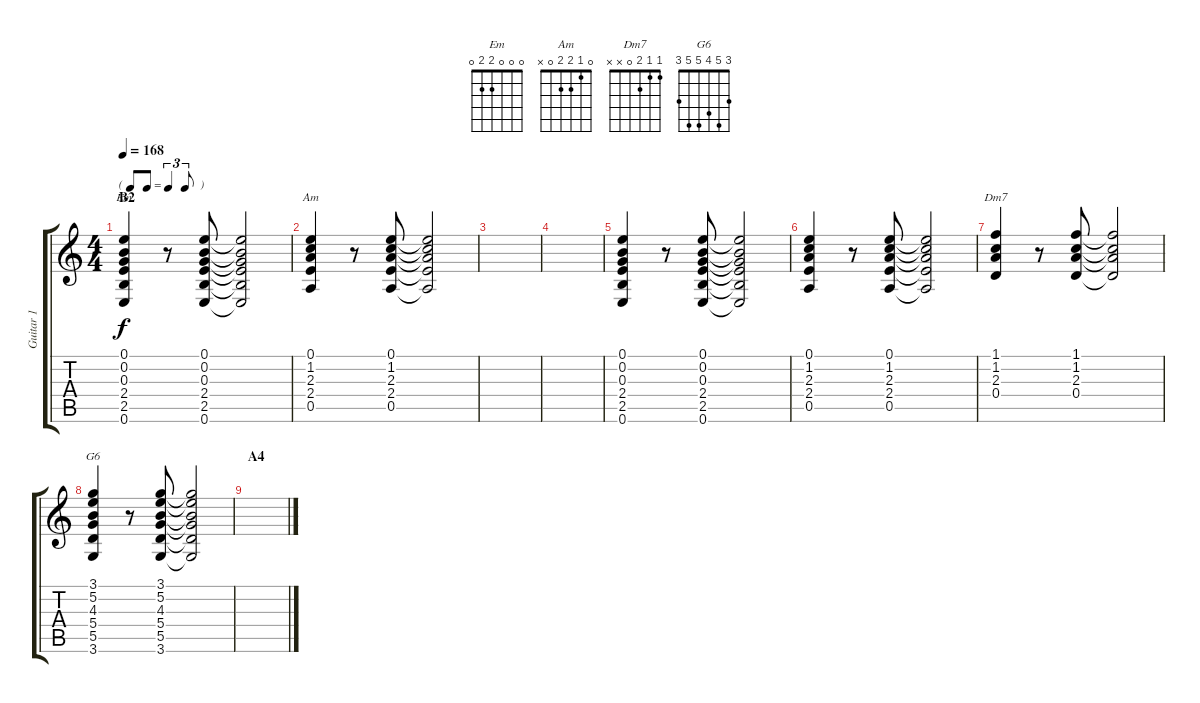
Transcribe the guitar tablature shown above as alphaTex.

\track ("Guitar 1" "Guitar 1") {instrument electricguitarjazz}
\staff {score tabs}
\tuning (E4 B3 G3 D3 A2 E2) {hide}
\chord ("Em" 0 0 0 2 2 0)
\chord ("Am" 0 1 2 2 0 x)
\chord ("Dm7" 1 1 2 0 x x)
\chord ("G6" 3 5 4 5 5 3)
\ts (4 4)
\tf triplet8th
\section ("" "B2")
\tempo 168
\clef g2
\ks c
(0.1 0.2 0.3 2.4 2.5 0.6).4{ch "Em" dy f} r.8 (0.1 0.2 0.3 2.4 2.5 0.6).8 (0.1{t} 0.2{t} 0.3{t} 2.4{t} 2.5{t} 0.6{t}).2 |
(0.1 1.2 2.3 2.4 0.5).4{ch "Am"} r.8 (0.1 1.2 2.3 2.4 0.5).8 (0.1{t} 1.2{t} 2.3{t} 2.4{t} 0.5{t}).2 |
|
|
(0.1 0.2 0.3 2.4 2.5 0.6).4 r.8 (0.1 0.2 0.3 2.4 2.5 0.6).8 (0.1{t} 0.2{t} 0.3{t} 2.4{t} 2.5{t} 0.6{t}).2 |
(0.1 1.2 2.3 2.4 0.5).4 r.8 (0.1 1.2 2.3 2.4 0.5).8 (0.1{t} 1.2{t} 2.3{t} 2.4{t} 0.5{t}).2 |
(1.1 1.2 2.3 0.4).4{ch "Dm7"} r.8 (1.1 1.2 2.3 0.4).8 (1.1{t} 1.2{t} 2.3{t} 0.4{t}).2 |
(3.1 5.2 4.3 5.4 5.5 3.6).4{ch "G6"} r.8 (3.1 5.2 4.3 5.4 5.5 3.6).8 (3.1{t} 5.2{t} 4.3{t} 5.4{t} 5.5{t} 3.6{t}).2 |
\section ("" "A4")
